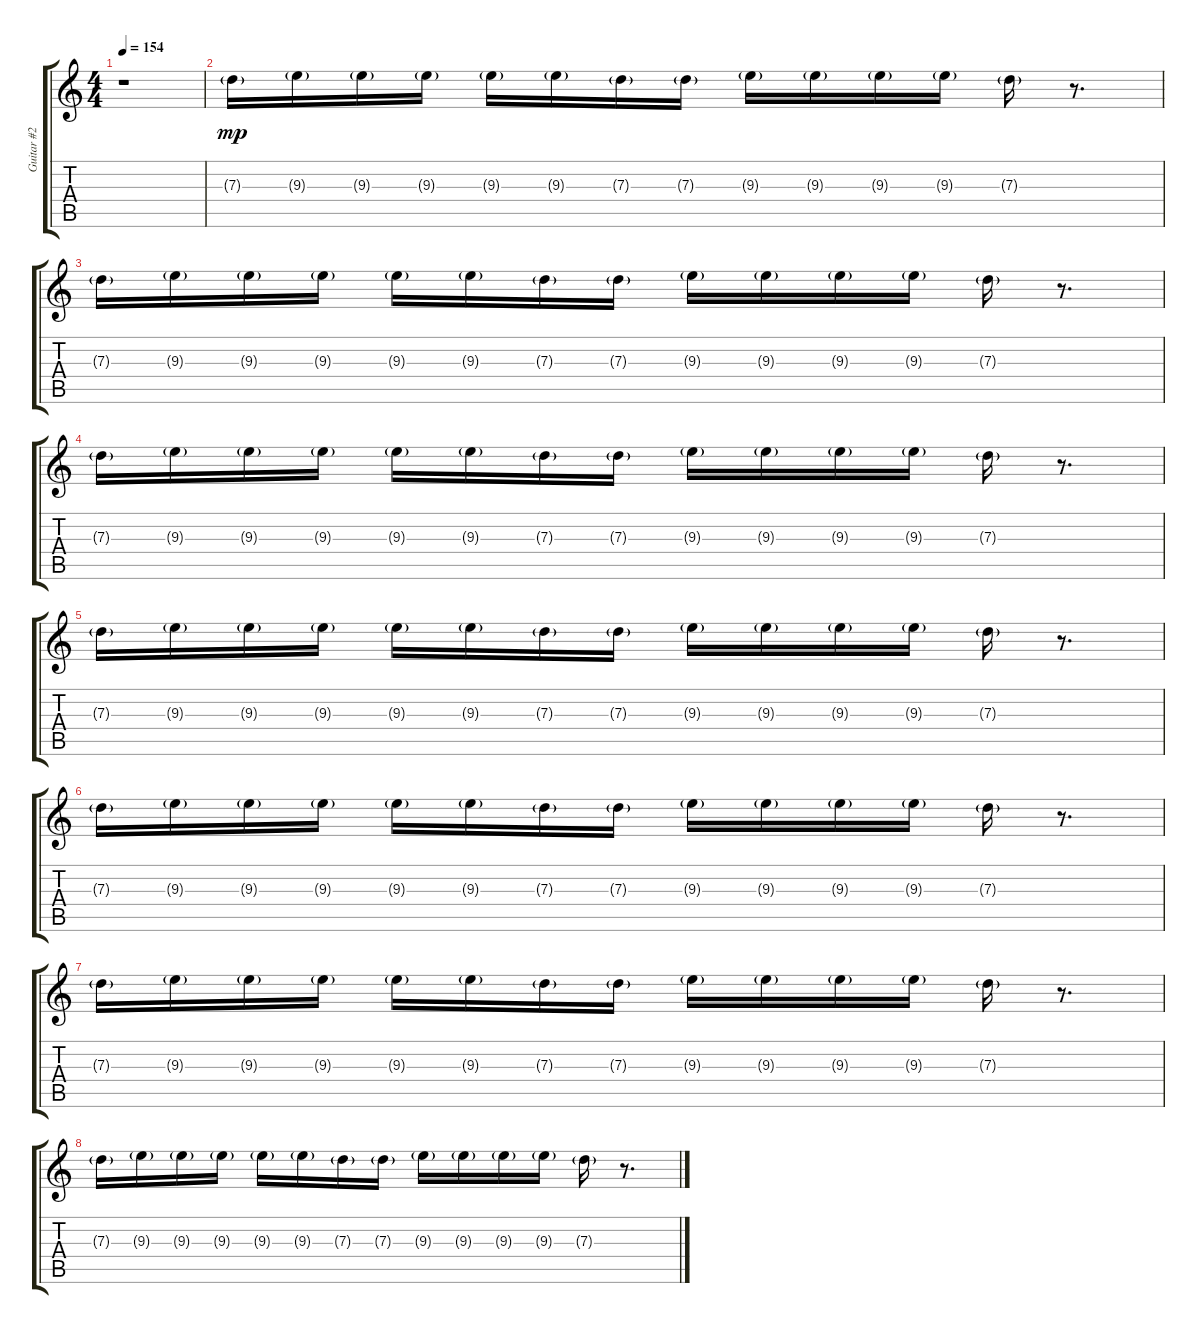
\track ("Guitar #2 (delay #5)" "Guitar #2 ") {instrument distortionguitar}
\staff {score tabs}
\tuning (E4 B3 G3 D3 A2 E2) {hide}
\ts (4 4)
\tempo 154
\clef g2
\ks c
r.1{dy mp} |
7.3{g}.16 9.3{g}.16 9.3{g}.16 9.3{g}.16 9.3{g}.16 9.3{g}.16 7.3{g}.16 7.3{g}.16 9.3{g}.16 9.3{g}.16 9.3{g}.16 9.3{g}.16 7.3{g}.16 r.8{d} |
7.3{g}.16 9.3{g}.16 9.3{g}.16 9.3{g}.16 9.3{g}.16 9.3{g}.16 7.3{g}.16 7.3{g}.16 9.3{g}.16 9.3{g}.16 9.3{g}.16 9.3{g}.16 7.3{g}.16 r.8{d} |
7.3{g}.16 9.3{g}.16 9.3{g}.16 9.3{g}.16 9.3{g}.16 9.3{g}.16 7.3{g}.16 7.3{g}.16 9.3{g}.16 9.3{g}.16 9.3{g}.16 9.3{g}.16 7.3{g}.16 r.8{d} |
7.3{g}.16 9.3{g}.16 9.3{g}.16 9.3{g}.16 9.3{g}.16 9.3{g}.16 7.3{g}.16 7.3{g}.16 9.3{g}.16 9.3{g}.16 9.3{g}.16 9.3{g}.16 7.3{g}.16 r.8{d} |
7.3{g}.16 9.3{g}.16 9.3{g}.16 9.3{g}.16 9.3{g}.16 9.3{g}.16 7.3{g}.16 7.3{g}.16 9.3{g}.16 9.3{g}.16 9.3{g}.16 9.3{g}.16 7.3{g}.16 r.8{d} |
7.3{g}.16 9.3{g}.16 9.3{g}.16 9.3{g}.16 9.3{g}.16 9.3{g}.16 7.3{g}.16 7.3{g}.16 9.3{g}.16 9.3{g}.16 9.3{g}.16 9.3{g}.16 7.3{g}.16 r.8{d} |
7.3{g}.16 9.3{g}.16 9.3{g}.16 9.3{g}.16 9.3{g}.16 9.3{g}.16 7.3{g}.16 7.3{g}.16 9.3{g}.16 9.3{g}.16 9.3{g}.16 9.3{g}.16 7.3{g}.16 r.8{d}
